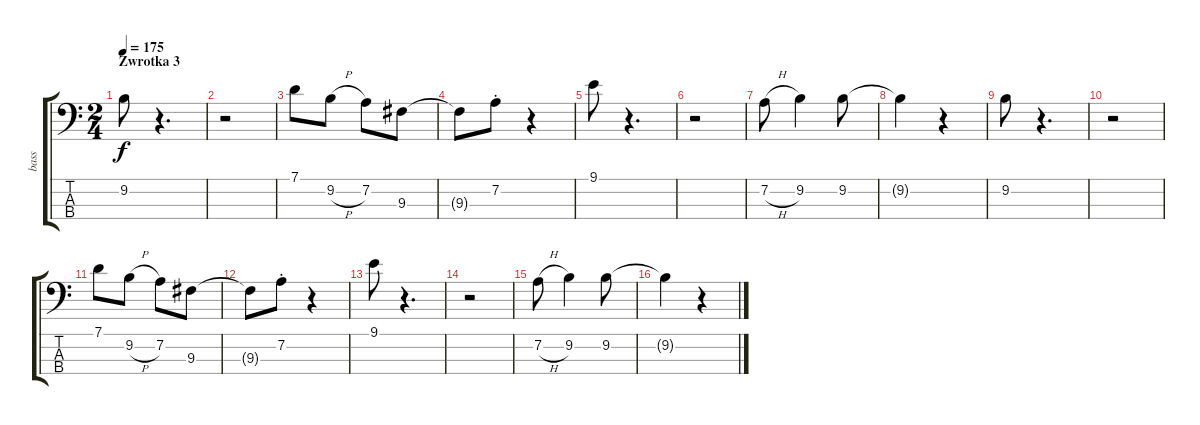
\track ("bass" "bass") {instrument electricbassfinger}
\staff {score tabs}
\tuning (G2 D2 A1 E1) {hide}
\ts (2 4)
\section ("" "Zwrotka 3")
\tempo 175
\clef f4
\ks c
9.2.8{dy f volume 12} r.4{d} |
r.2 |
7.1.8 9.2{h}.8 7.2.8 9.3.8 |
9.3{t}.8 7.2{st}.8 r.4 |
9.1.8 r.4{d} |
r.2 |
7.2{h}.8 9.2.4 9.2.8 |
9.2{t}.4 r.4 |
9.2.8 r.4{d} |
r.2 |
7.1.8 9.2{h}.8 7.2.8 9.3.8 |
9.3{t}.8 7.2{st}.8 r.4 |
9.1.8 r.4{d} |
r.2 |
7.2{h}.8 9.2.4 9.2.8 |
9.2{t}.4 r.4
